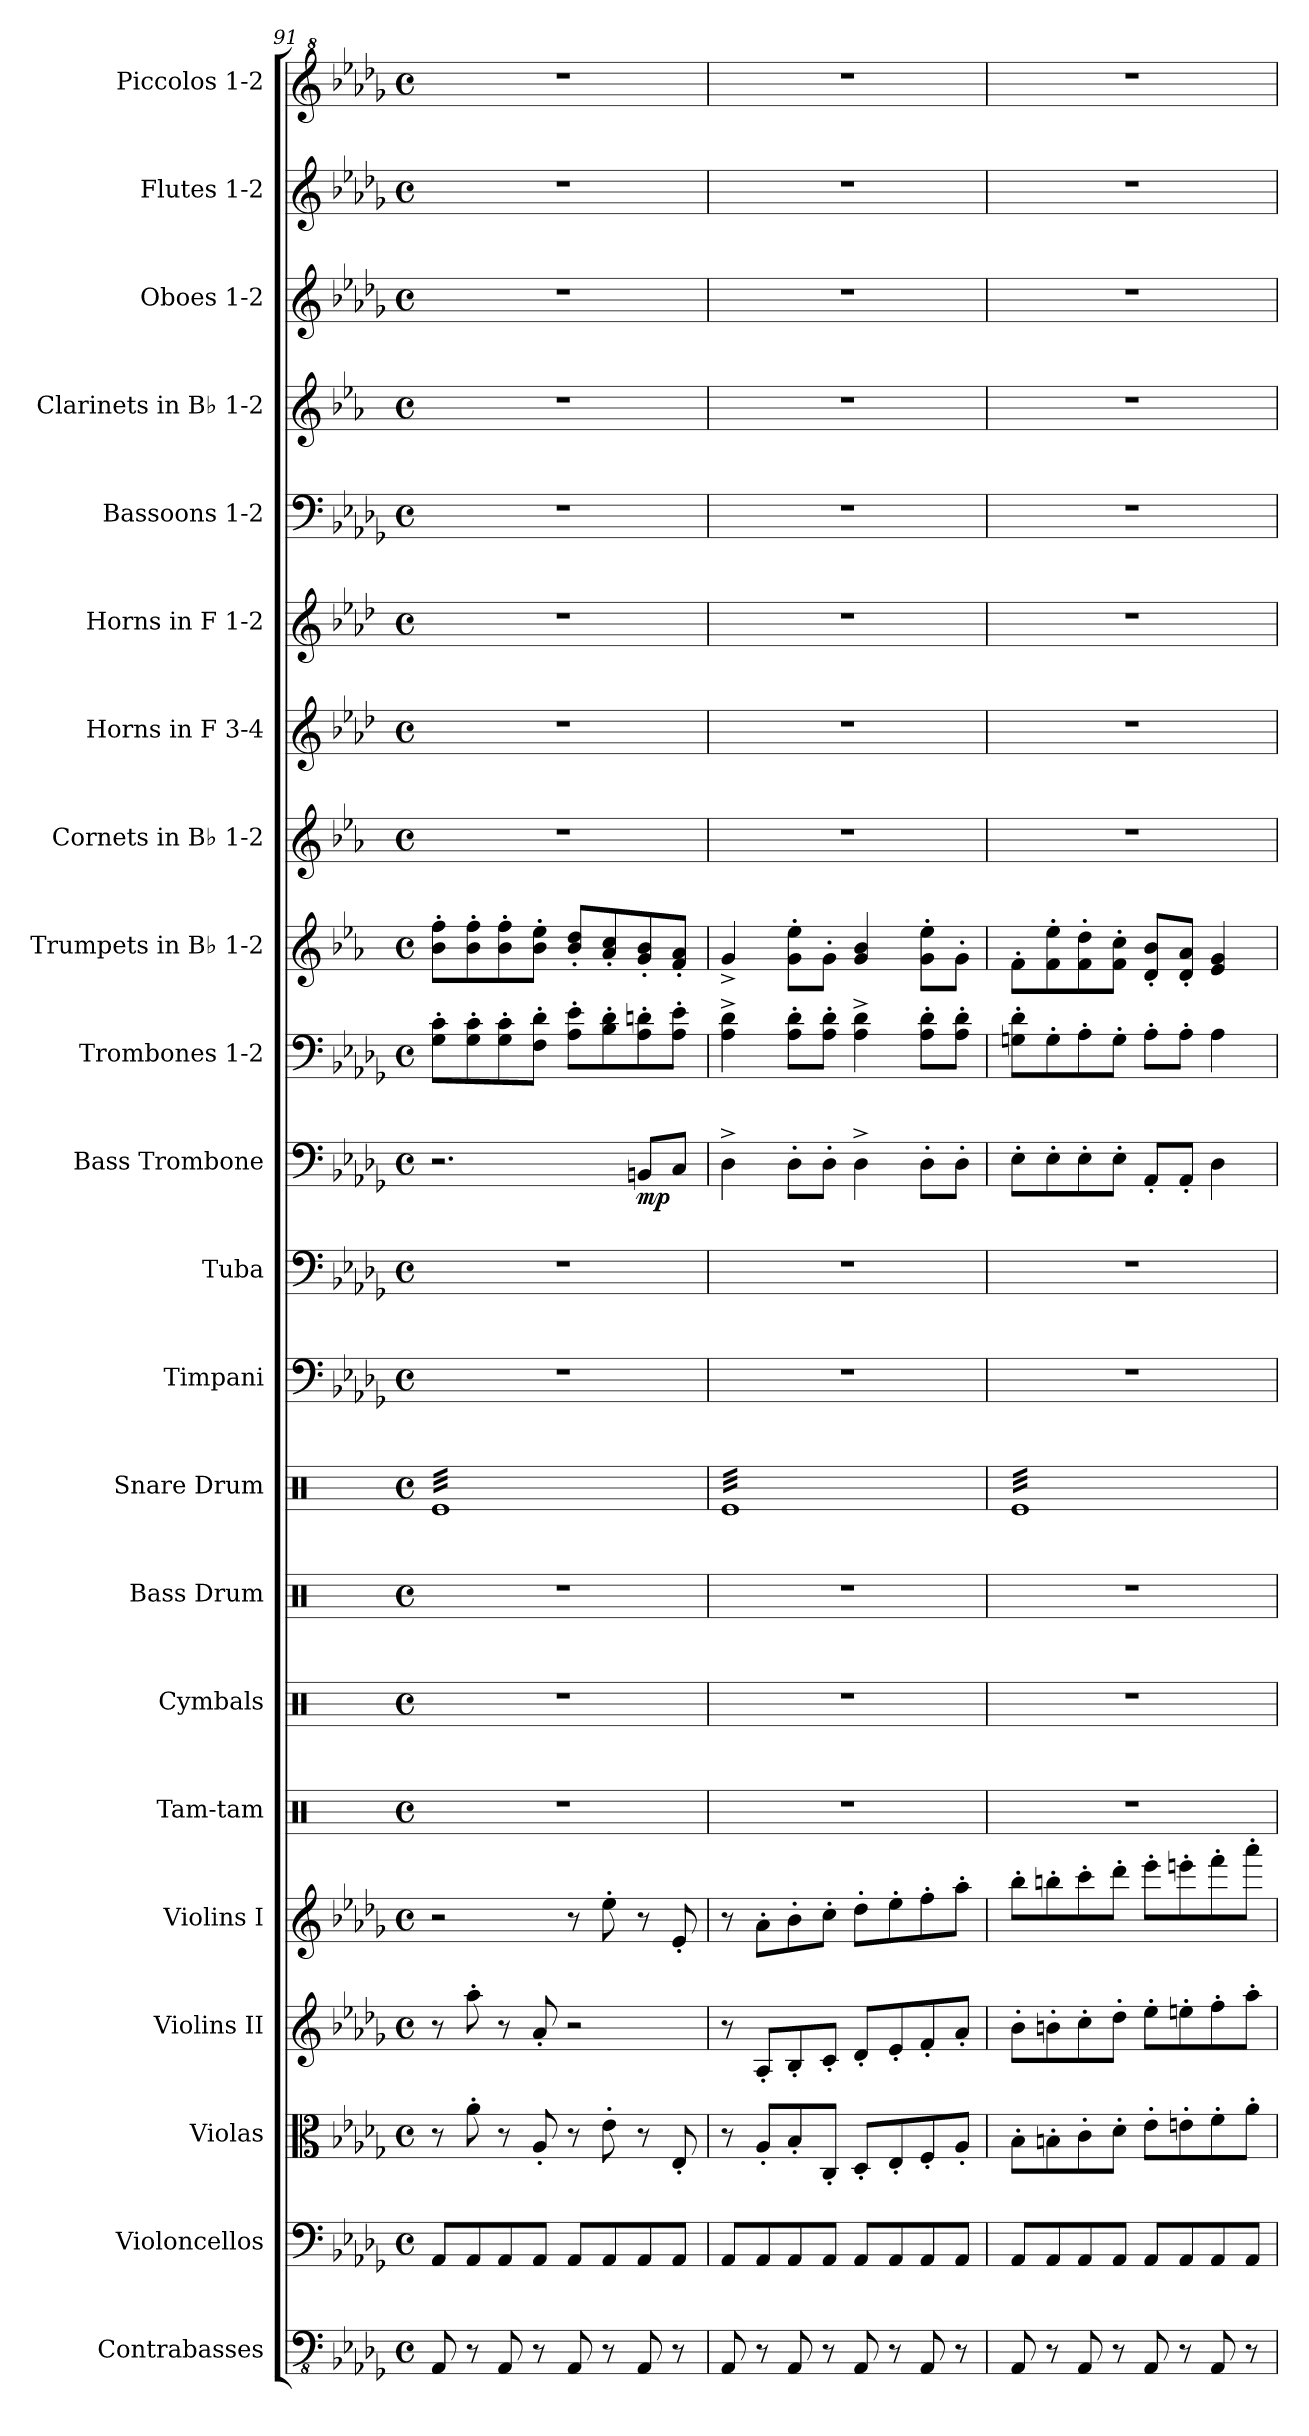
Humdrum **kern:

**kern	**kern	**kern	**kern	**kern	**kern	**kern	**kern	**kern	**kern	**kern	**kern	**dynam	**kern	**kern	**kern	**kern	**kern	**kern	**kern	**kern	**kern	**kern
*part22	*part21	*part20	*part19	*part18	*part17	*part16	*part15	*part14	*part13	*part12	*part11	*part11	*part10	*part9	*part8	*part7	*part6	*part5	*part4	*part3	*part2	*part1
*staff22	*staff21	*staff20	*staff19	*staff18	*staff17	*staff16	*staff15	*staff14	*staff13	*staff12	*staff11	*staff11	*staff10	*staff9	*staff8	*staff7	*staff6	*staff5	*staff4	*staff3	*staff2	*staff1
*I"Contrabasses	*I"Violoncellos	*I"Violas	*I"Violins II	*I"Violins I	*I"Tam-tam	*I"Cymbals	*I"Bass Drum	*I"Snare Drum	*I"Timpani	*I"Tuba	*I"Bass Trombone	*	*I"Trombones 1-2	*I"Trumpets in B♭ 1-2	*I"Cornets in B♭ 1-2	*I"Horns in F 3-4	*I"Horns in F 1-2	*I"Bassoons 1-2	*I"Clarinets in B♭ 1-2	*I"Oboes 1-2	*I"Flutes 1-2	*I"Piccolos 1-2
*I'Cbs.	*I'Vcs.	*I'Vlas.	*I'Vlns. II	*I'Vlns. I	*I'Tam-tam	*I'Cym.	*I'B. Dr.	*I'Sn. Dr.	*I'Timp.	*I'Tba.	*I'B. Tbn.	*	*	*	*	*	*	*I'Bsn. 1-2	*	*I'Ob. 1-2	*I'Fl. 1-2	*I'Picc. 1-2
*clefFv4	*clefF4	*clefC3	*clefG2	*clefG2	*clefX	*clefX	*clefX	*clefX	*clefF4	*clefF4	*clefF4	*	*clefF4	*clefG2	*clefG2	*clefG2	*clefG2	*clefF4	*clefG2	*clefG2	*clefG2	*clefG^2
*	*	*	*	*	*	*	*	*	*	*	*	*	*	*ITrd1c2	*ITrd1c2	*ITrd4c7	*ITrd4c7	*	*ITrd1c2	*	*	*ITrd-7c-12
*k[b-e-a-d-g-]	*k[b-e-a-d-g-]	*k[b-e-a-d-g-]	*k[b-e-a-d-g-]	*k[b-e-a-d-g-]	*k[]	*k[]	*k[]	*k[]	*k[b-e-a-d-g-]	*k[b-e-a-d-g-]	*k[b-e-a-d-g-]	*	*k[b-e-a-d-g-]	*k[b-e-a-d-g-]	*k[b-e-a-d-g-]	*k[b-e-a-d-g-]	*k[b-e-a-d-g-]	*k[b-e-a-d-g-]	*k[b-e-a-d-g-]	*k[b-e-a-d-g-]	*k[b-e-a-d-g-]	*k[b-e-a-d-g-]
*M4/4	*M4/4	*M4/4	*M4/4	*M4/4	*M4/4	*M4/4	*M4/4	*M4/4	*M4/4	*M4/4	*M4/4	*	*M4/4	*M4/4	*M4/4	*M4/4	*M4/4	*M4/4	*M4/4	*M4/4	*M4/4	*M4/4
*met(c)	*met(c)	*met(c)	*met(c)	*met(c)	*met(c)	*met(c)	*met(c)	*met(c)	*met(c)	*met(c)	*met(c)	*	*met(c)	*met(c)	*met(c)	*met(c)	*met(c)	*met(c)	*met(c)	*met(c)	*met(c)	*met(c)
=91	=91	=91	=91	=91	=91	=91	=91	=91	=91	=91	=91	=91	=91	=91	=91	=91	=91	=91	=91	=91	=91	=91
*	*	*	*	*	*	*	*	*tremolo	*	*	*	*	*	*	*	*	*	*	*	*	*	*
8AAA-/	8AA-/L	8r	8r	2r	1r	1r	1r	32ReLLL	1r	1r	2.r	.	8G-\' 8c\'L	8a-\' 8ee-\'L	1r	1r	1r	1r	1r	1r	1r	1r
.	.	.	.	.	.	.	.	32Re	.	.	.	.	.	.	.	.	.	.	.	.	.	.
.	.	.	.	.	.	.	.	32Re	.	.	.	.	.	.	.	.	.	.	.	.	.	.
.	.	.	.	.	.	.	.	32Re	.	.	.	.	.	.	.	.	.	.	.	.	.	.
8r	8AA-/	8a-'\	8aa-'\	.	.	.	.	32Re	.	.	.	.	8G-\' 8c\'	8a-\' 8ee-\'	.	.	.	.	.	.	.	.
.	.	.	.	.	.	.	.	32Re	.	.	.	.	.	.	.	.	.	.	.	.	.	.
.	.	.	.	.	.	.	.	32Re	.	.	.	.	.	.	.	.	.	.	.	.	.	.
.	.	.	.	.	.	.	.	32Re	.	.	.	.	.	.	.	.	.	.	.	.	.	.
8AAA-/	8AA-/	8r	8r	.	.	.	.	32Re	.	.	.	.	8G-\' 8c\'	8a-\' 8ee-\'	.	.	.	.	.	.	.	.
.	.	.	.	.	.	.	.	32Re	.	.	.	.	.	.	.	.	.	.	.	.	.	.
.	.	.	.	.	.	.	.	32Re	.	.	.	.	.	.	.	.	.	.	.	.	.	.
.	.	.	.	.	.	.	.	32Re	.	.	.	.	.	.	.	.	.	.	.	.	.	.
8r	8AA-/J	8A-'/	8a-'/	.	.	.	.	32Re	.	.	.	.	8F\' 8d-\'J	8a-\' 8dd-\'J	.	.	.	.	.	.	.	.
.	.	.	.	.	.	.	.	32Re	.	.	.	.	.	.	.	.	.	.	.	.	.	.
.	.	.	.	.	.	.	.	32Re	.	.	.	.	.	.	.	.	.	.	.	.	.	.
.	.	.	.	.	.	.	.	32Re	.	.	.	.	.	.	.	.	.	.	.	.	.	.
8AAA-/	8AA-/L	8r	2r	8r	.	.	.	32Re	.	.	.	.	8A-\' 8e-\'L	8a-/' 8cc/'L	.	.	.	.	.	.	.	.
.	.	.	.	.	.	.	.	32Re	.	.	.	.	.	.	.	.	.	.	.	.	.	.
.	.	.	.	.	.	.	.	32Re	.	.	.	.	.	.	.	.	.	.	.	.	.	.
.	.	.	.	.	.	.	.	32Re	.	.	.	.	.	.	.	.	.	.	.	.	.	.
8r	8AA-/	8e-'\	.	8ee-'\	.	.	.	32Re	.	.	.	.	8B-\' 8d-\'	8g-/' 8b-/'	.	.	.	.	.	.	.	.
.	.	.	.	.	.	.	.	32Re	.	.	.	.	.	.	.	.	.	.	.	.	.	.
.	.	.	.	.	.	.	.	32Re	.	.	.	.	.	.	.	.	.	.	.	.	.	.
.	.	.	.	.	.	.	.	32Re	.	.	.	.	.	.	.	.	.	.	.	.	.	.
!	!	!	!	!	!	!	!	!	!	!	!	!LO:DY:b	!	!	!	!	!	!	!	!	!	!
8AAA-/	8AA-/	8r	.	8r	.	.	.	32Re	.	.	8BBn/L	mp	8A-\' 8dn\'	8f/' 8a-/'	.	.	.	.	.	.	.	.
.	.	.	.	.	.	.	.	32Re	.	.	.	.	.	.	.	.	.	.	.	.	.	.
.	.	.	.	.	.	.	.	32Re	.	.	.	.	.	.	.	.	.	.	.	.	.	.
.	.	.	.	.	.	.	.	32Re	.	.	.	.	.	.	.	.	.	.	.	.	.	.
8r	8AA-/J	8E-'/	.	8e-'/	.	.	.	32Re	.	.	8C/J	.	8A-\' 8e-\'J	8e-/' 8g-/'J	.	.	.	.	.	.	.	.
.	.	.	.	.	.	.	.	32Re	.	.	.	.	.	.	.	.	.	.	.	.	.	.
.	.	.	.	.	.	.	.	32Re	.	.	.	.	.	.	.	.	.	.	.	.	.	.
.	.	.	.	.	.	.	.	32ReJJJ	.	.	.	.	.	.	.	.	.	.	.	.	.	.
=92	=92	=92	=92	=92	=92	=92	=92	=92	=92	=92	=92	=92	=92	=92	=92	=92	=92	=92	=92	=92	=92	=92
8AAA-/	8AA-/L	8r	8r	8r	1r	1r	1r	32ReLLL	1r	1r	4D-^\	.	4A-\^ 4d-\^	4f^/	1r	1r	1r	1r	1r	1r	1r	1r
.	.	.	.	.	.	.	.	32Re	.	.	.	.	.	.	.	.	.	.	.	.	.	.
.	.	.	.	.	.	.	.	32Re	.	.	.	.	.	.	.	.	.	.	.	.	.	.
.	.	.	.	.	.	.	.	32Re	.	.	.	.	.	.	.	.	.	.	.	.	.	.
8r	8AA-/	8A-'/L	8A-'/L	8a-'\L	.	.	.	32Re	.	.	.	.	.	.	.	.	.	.	.	.	.	.
.	.	.	.	.	.	.	.	32Re	.	.	.	.	.	.	.	.	.	.	.	.	.	.
.	.	.	.	.	.	.	.	32Re	.	.	.	.	.	.	.	.	.	.	.	.	.	.
.	.	.	.	.	.	.	.	32Re	.	.	.	.	.	.	.	.	.	.	.	.	.	.
8AAA-/	8AA-/	8B-'/	8B-'/	8b-'\	.	.	.	32Re	.	.	8D-'\L	.	8A-\' 8d-\'L	8f\' 8dd-\'L	.	.	.	.	.	.	.	.
.	.	.	.	.	.	.	.	32Re	.	.	.	.	.	.	.	.	.	.	.	.	.	.
.	.	.	.	.	.	.	.	32Re	.	.	.	.	.	.	.	.	.	.	.	.	.	.
.	.	.	.	.	.	.	.	32Re	.	.	.	.	.	.	.	.	.	.	.	.	.	.
8r	8AA-/J	8C'/J	8c'/J	8cc'\J	.	.	.	32Re	.	.	8D-'\J	.	8A-\' 8d-\'J	8f'\J	.	.	.	.	.	.	.	.
.	.	.	.	.	.	.	.	32Re	.	.	.	.	.	.	.	.	.	.	.	.	.	.
.	.	.	.	.	.	.	.	32Re	.	.	.	.	.	.	.	.	.	.	.	.	.	.
.	.	.	.	.	.	.	.	32Re	.	.	.	.	.	.	.	.	.	.	.	.	.	.
8AAA-/	8AA-/L	8D-'/L	8d-'/L	8dd-'\L	.	.	.	32Re	.	.	4D-^\	.	4A-\^ 4d-\^	4f/ 4a-/	.	.	.	.	.	.	.	.
.	.	.	.	.	.	.	.	32Re	.	.	.	.	.	.	.	.	.	.	.	.	.	.
.	.	.	.	.	.	.	.	32Re	.	.	.	.	.	.	.	.	.	.	.	.	.	.
.	.	.	.	.	.	.	.	32Re	.	.	.	.	.	.	.	.	.	.	.	.	.	.
8r	8AA-/	8E-'/	8e-'/	8ee-'\	.	.	.	32Re	.	.	.	.	.	.	.	.	.	.	.	.	.	.
.	.	.	.	.	.	.	.	32Re	.	.	.	.	.	.	.	.	.	.	.	.	.	.
.	.	.	.	.	.	.	.	32Re	.	.	.	.	.	.	.	.	.	.	.	.	.	.
.	.	.	.	.	.	.	.	32Re	.	.	.	.	.	.	.	.	.	.	.	.	.	.
8AAA-/	8AA-/	8F'/	8f'/	8ff'\	.	.	.	32Re	.	.	8D-'\L	.	8A-\' 8d-\'L	8f\' 8dd-\'L	.	.	.	.	.	.	.	.
.	.	.	.	.	.	.	.	32Re	.	.	.	.	.	.	.	.	.	.	.	.	.	.
.	.	.	.	.	.	.	.	32Re	.	.	.	.	.	.	.	.	.	.	.	.	.	.
.	.	.	.	.	.	.	.	32Re	.	.	.	.	.	.	.	.	.	.	.	.	.	.
8r	8AA-/J	8A-'/J	8a-'/J	8aa-'\J	.	.	.	32Re	.	.	8D-'\J	.	8A-\' 8d-\'J	8f'\J	.	.	.	.	.	.	.	.
.	.	.	.	.	.	.	.	32Re	.	.	.	.	.	.	.	.	.	.	.	.	.	.
.	.	.	.	.	.	.	.	32Re	.	.	.	.	.	.	.	.	.	.	.	.	.	.
.	.	.	.	.	.	.	.	32ReJJJ	.	.	.	.	.	.	.	.	.	.	.	.	.	.
=93	=93	=93	=93	=93	=93	=93	=93	=93	=93	=93	=93	=93	=93	=93	=93	=93	=93	=93	=93	=93	=93	=93
8AAA-/	8AA-/L	8B-'\L	8b-'\L	8bb-'\L	1r	1r	1r	32ReLLL	1r	1r	8E-'\L	.	8Gn\' 8d-\'L	8e-'\L	1r	1r	1r	1r	1r	1r	1r	1r
.	.	.	.	.	.	.	.	32Re	.	.	.	.	.	.	.	.	.	.	.	.	.	.
.	.	.	.	.	.	.	.	32Re	.	.	.	.	.	.	.	.	.	.	.	.	.	.
.	.	.	.	.	.	.	.	32Re	.	.	.	.	.	.	.	.	.	.	.	.	.	.
8r	8AA-/	8Bn'\	8bn'\	8bbn'\	.	.	.	32Re	.	.	8E-'\	.	8G'\	8e-\' 8dd-\'	.	.	.	.	.	.	.	.
.	.	.	.	.	.	.	.	32Re	.	.	.	.	.	.	.	.	.	.	.	.	.	.
.	.	.	.	.	.	.	.	32Re	.	.	.	.	.	.	.	.	.	.	.	.	.	.
.	.	.	.	.	.	.	.	32Re	.	.	.	.	.	.	.	.	.	.	.	.	.	.
8AAA-/	8AA-/	8c'\	8cc'\	8ccc'\	.	.	.	32Re	.	.	8E-'\	.	8A-'\	8e-\' 8cc\'	.	.	.	.	.	.	.	.
.	.	.	.	.	.	.	.	32Re	.	.	.	.	.	.	.	.	.	.	.	.	.	.
.	.	.	.	.	.	.	.	32Re	.	.	.	.	.	.	.	.	.	.	.	.	.	.
.	.	.	.	.	.	.	.	32Re	.	.	.	.	.	.	.	.	.	.	.	.	.	.
8r	8AA-/J	8d-'\J	8dd-'\J	8ddd-'\J	.	.	.	32Re	.	.	8E-'\J	.	8G'\J	8e-\' 8b-\'J	.	.	.	.	.	.	.	.
.	.	.	.	.	.	.	.	32Re	.	.	.	.	.	.	.	.	.	.	.	.	.	.
.	.	.	.	.	.	.	.	32Re	.	.	.	.	.	.	.	.	.	.	.	.	.	.
.	.	.	.	.	.	.	.	32Re	.	.	.	.	.	.	.	.	.	.	.	.	.	.
8AAA-/	8AA-/L	8e-'\L	8ee-'\L	8eee-'\L	.	.	.	32Re	.	.	8AA-'/L	.	8A-'\L	8c/' 8a-/'L	.	.	.	.	.	.	.	.
.	.	.	.	.	.	.	.	32Re	.	.	.	.	.	.	.	.	.	.	.	.	.	.
.	.	.	.	.	.	.	.	32Re	.	.	.	.	.	.	.	.	.	.	.	.	.	.
.	.	.	.	.	.	.	.	32Re	.	.	.	.	.	.	.	.	.	.	.	.	.	.
8r	8AA-/	8en'\	8een'\	8eeen'\	.	.	.	32Re	.	.	8AA-'/J	.	8A-'\J	8c/' 8g-/'J	.	.	.	.	.	.	.	.
.	.	.	.	.	.	.	.	32Re	.	.	.	.	.	.	.	.	.	.	.	.	.	.
.	.	.	.	.	.	.	.	32Re	.	.	.	.	.	.	.	.	.	.	.	.	.	.
.	.	.	.	.	.	.	.	32Re	.	.	.	.	.	.	.	.	.	.	.	.	.	.
8AAA-/	8AA-/	8f'\	8ff'\	8fff'\	.	.	.	32Re	.	.	4D-\	.	4A-\	4d-/ 4f/	.	.	.	.	.	.	.	.
.	.	.	.	.	.	.	.	32Re	.	.	.	.	.	.	.	.	.	.	.	.	.	.
.	.	.	.	.	.	.	.	32Re	.	.	.	.	.	.	.	.	.	.	.	.	.	.
.	.	.	.	.	.	.	.	32Re	.	.	.	.	.	.	.	.	.	.	.	.	.	.
8r	8AA-/J	8a-'\J	8aa-'\J	8aaa-'\J	.	.	.	32Re	.	.	.	.	.	.	.	.	.	.	.	.	.	.
.	.	.	.	.	.	.	.	32Re	.	.	.	.	.	.	.	.	.	.	.	.	.	.
.	.	.	.	.	.	.	.	32Re	.	.	.	.	.	.	.	.	.	.	.	.	.	.
.	.	.	.	.	.	.	.	32ReJJJ	.	.	.	.	.	.	.	.	.	.	.	.	.	.
*	*	*	*	*	*	*	*	*Xtremolo	*	*	*	*	*	*	*	*	*	*	*	*	*	*
=	=	=	=	=	=	=	=	=	=	=	=	=	=	=	=	=	=	=	=	=	=	=
*-	*-	*-	*-	*-	*-	*-	*-	*-	*-	*-	*-	*-	*-	*-	*-	*-	*-	*-	*-	*-	*-	*-
